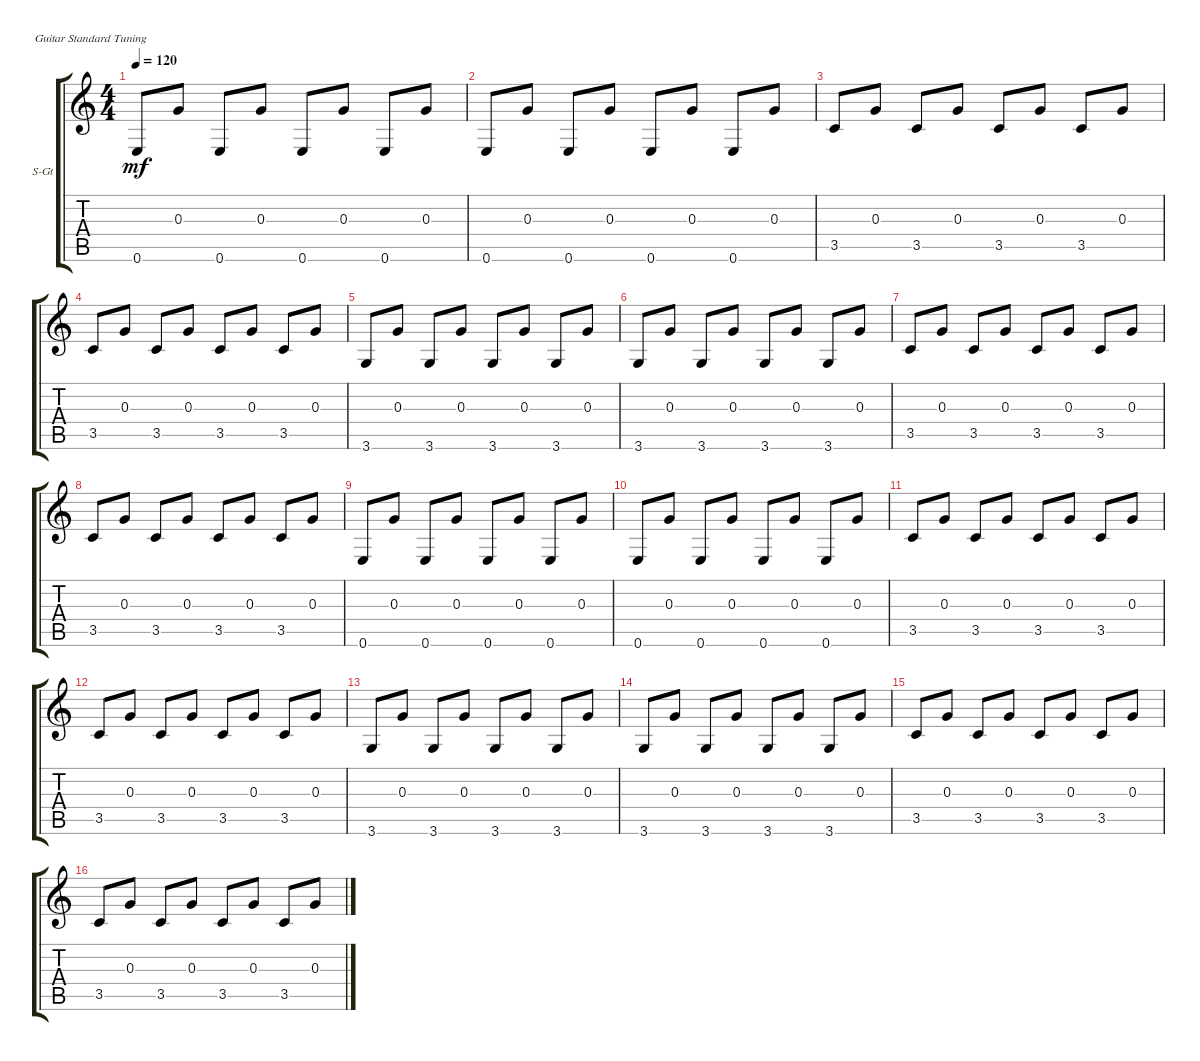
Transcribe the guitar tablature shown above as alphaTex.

\defaultSystemsLayout 4
\bracketExtendMode groupsimilarinstruments
\firstSystemTrackNameOrientation horizontal
\otherSystemsTrackNameOrientation horizontal
\track ("Steel Guitar" "S-Gt") {instrument acousticguitarsteel}
\staff {score tabs}
\tuning (E4 B3 G3 D3 A2 E2)
\ts (4 4)
\tempo 120
\clef g2
\ks c
0.6.8{dy mf} 0.3.8 0.6.8 0.3.8 0.6.8 0.3.8 0.6.8 0.3.8 |
0.6.8 0.3.8 0.6.8 0.3.8 0.6.8 0.3.8 0.6.8 0.3.8 |
3.5.8 0.3.8 3.5.8 0.3.8 3.5.8 0.3.8 3.5.8 0.3.8 |
3.5.8 0.3.8 3.5.8 0.3.8 3.5.8 0.3.8 3.5.8 0.3.8 |
3.6.8 0.3.8 3.6.8 0.3.8 3.6.8 0.3.8 3.6.8 0.3.8 |
3.6.8 0.3.8 3.6.8 0.3.8 3.6.8 0.3.8 3.6.8 0.3.8 |
3.5.8 0.3.8 3.5.8 0.3.8 3.5.8 0.3.8 3.5.8 0.3.8 |
3.5.8 0.3.8 3.5.8 0.3.8 3.5.8 0.3.8 3.5.8 0.3.8 |
0.6.8 0.3.8 0.6.8 0.3.8 0.6.8 0.3.8 0.6.8 0.3.8 |
0.6.8 0.3.8 0.6.8 0.3.8 0.6.8 0.3.8 0.6.8 0.3.8 |
3.5.8 0.3.8 3.5.8 0.3.8 3.5.8 0.3.8 3.5.8 0.3.8 |
3.5.8 0.3.8 3.5.8 0.3.8 3.5.8 0.3.8 3.5.8 0.3.8 |
3.6.8 0.3.8 3.6.8 0.3.8 3.6.8 0.3.8 3.6.8 0.3.8 |
3.6.8 0.3.8 3.6.8 0.3.8 3.6.8 0.3.8 3.6.8 0.3.8 |
3.5.8 0.3.8 3.5.8 0.3.8 3.5.8 0.3.8 3.5.8 0.3.8 |
3.5.8 0.3.8 3.5.8 0.3.8 3.5.8 0.3.8 3.5.8 0.3.8
